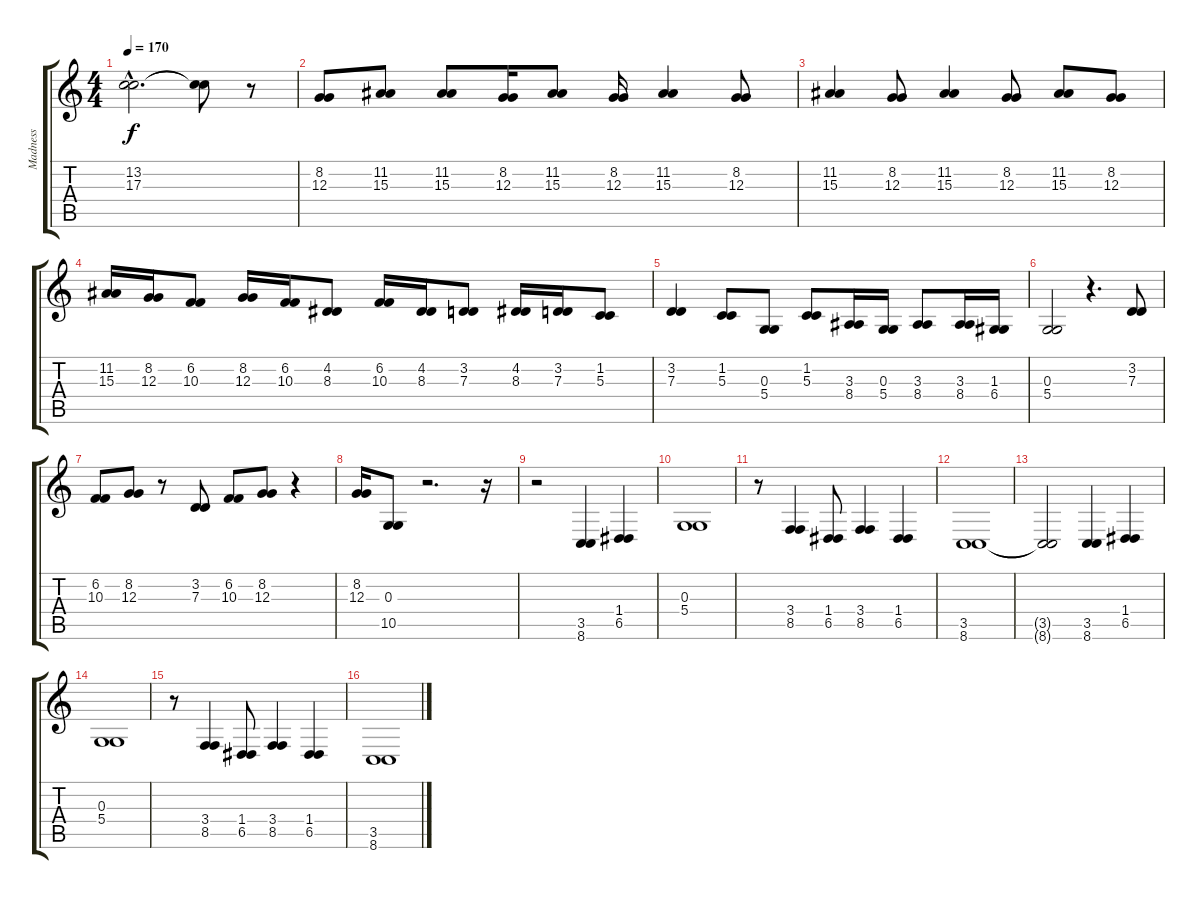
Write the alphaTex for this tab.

\track ("Madness" "Madness") {instrument tenorsax}
\staff {score tabs}
\tuning (E4 B3 G3 D3 A2 E2) {hide}
\ts (4 4)
\tempo 170
\clef g2
\ks c
(13.2{hac t} 17.3{hac t}).2{d dy f} (13.2{t} 17.3{t}).8 r.8 |
(8.2 12.3).8 (11.2 15.3).8 (11.2 15.3).8 (8.2 12.3).16 (11.2 15.3).8 (8.2 12.3).16 (11.2 15.3).4 (8.2 12.3).8 |
(11.2 15.3).4 (8.2 12.3).8 (11.2 15.3).4 (8.2 12.3).8 (11.2 15.3).8 (8.2 12.3).8 |
(11.2 15.3).16 (8.2 12.3).16 (6.2 10.3).8 (8.2 12.3).16 (6.2 10.3).16 (4.2 8.3).8 (6.2 10.3).16 (4.2 8.3).16 (3.2 7.3).8 (4.2 8.3).16 (3.2 7.3).16 (1.2 5.3).8 |
(3.2 7.3).4 (1.2 5.3).8 (0.3 5.4).8 (1.2 5.3).8 (3.3 8.4).16 (0.3 5.4).16 (3.3 8.4).8 (3.3 8.4).16 (1.3 6.4).16 |
(0.3 5.4).2 r.4{d} (3.2 7.3).8 |
(6.2 10.3).8 (8.2 12.3).8 r.8 (3.2 7.3).8 (6.2 10.3).8 (8.2 12.3).8 r.4 |
(8.2 12.3).16 (0.3 10.5).8 r.2{d} r.16 |
r.2 (3.5 8.6).4 (1.4 6.5).4 |
(0.3 5.4).1 |
r.8 (3.4 8.5).4 (1.4 6.5).8 (3.4 8.5).4 (1.4 6.5).4 |
(3.5 8.6).1 |
(3.5{t} 8.6{t}).2 (3.5 8.6).4 (1.4 6.5).4 |
(0.3 5.4).1 |
r.8 (3.4 8.5).4 (1.4 6.5).8 (3.4 8.5).4 (1.4 6.5).4 |
(3.5 8.6).1
